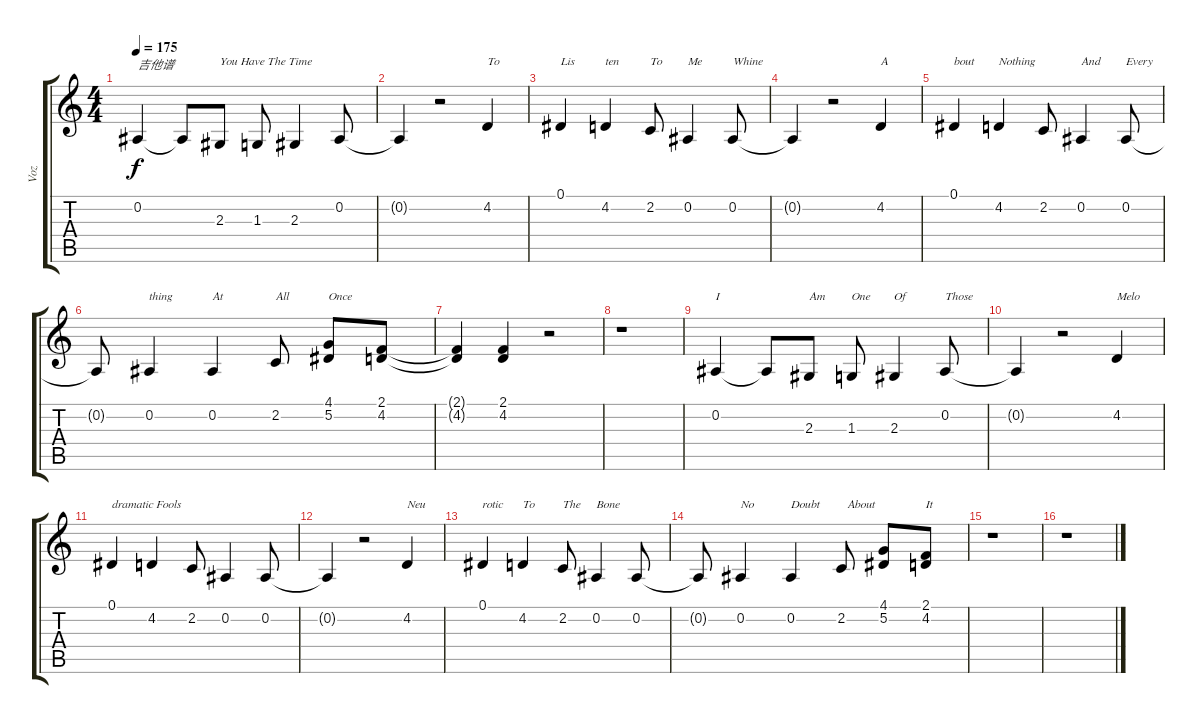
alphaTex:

\track ("Voz" "Voz") {instrument tenorsax}
\staff {score tabs}
\tuning (Eb4 Bb3 Gb3 Db3 Ab2 Eb2) {hide}
\ts (4 4)
\tempo 175
\clef g2
\ks c
0.2.4{txt "吉他谱" dy f instrument tenorsax} 0.2{t}.8 2.3.8{txt "You Have The Time"} 1.3.8 2.3.4 0.2.8 |
0.2{t}.4 r.2 4.2.4{txt "To"} |
0.1.4{txt "Lis"} 4.2.4{txt "ten"} 2.2.8{txt "To"} 0.2.4{txt "Me"} 0.2.8{txt "Whine"} |
0.2{t}.4 r.2 4.2.4{txt "A"} |
0.1.4{txt "bout"} 4.2.4{txt "Nothing"} 2.2.8 0.2.4{txt "And"} 0.2.8{txt "Every"} |
0.2{t}.8 0.2.4{txt "thing"} 0.2.4{txt "At"} 2.2.8{txt "All"} (4.1 5.2).8{txt "Once"} (2.1 4.2).8 |
(2.1{t} 4.2{t}).4 (2.1 4.2).4 r.2 |
r.1 |
0.2.4{txt "I"} 0.2{t}.8 2.3.8{txt "Am"} 1.3.8{txt "One"} 2.3.4{txt "Of"} 0.2.8{txt "Those"} |
0.2{t}.4 r.2 4.2.4{txt "Melo"} |
0.1.4{txt "dramatic Fools"} 4.2.4 2.2.8 0.2.4 0.2.8 |
0.2{t}.4 r.2 4.2.4{txt "Neu"} |
0.1.4{txt "rotic"} 4.2.4{txt "To"} 2.2.8{txt "The"} 0.2.4{txt "Bone"} 0.2.8 |
0.2{t}.8 0.2.4{txt "No"} 0.2.4{txt "Doubt"} 2.2.8{txt "  About"} (4.1 5.2).8 (2.1 4.2).8{txt "It"} |
r.1 |
r.1
